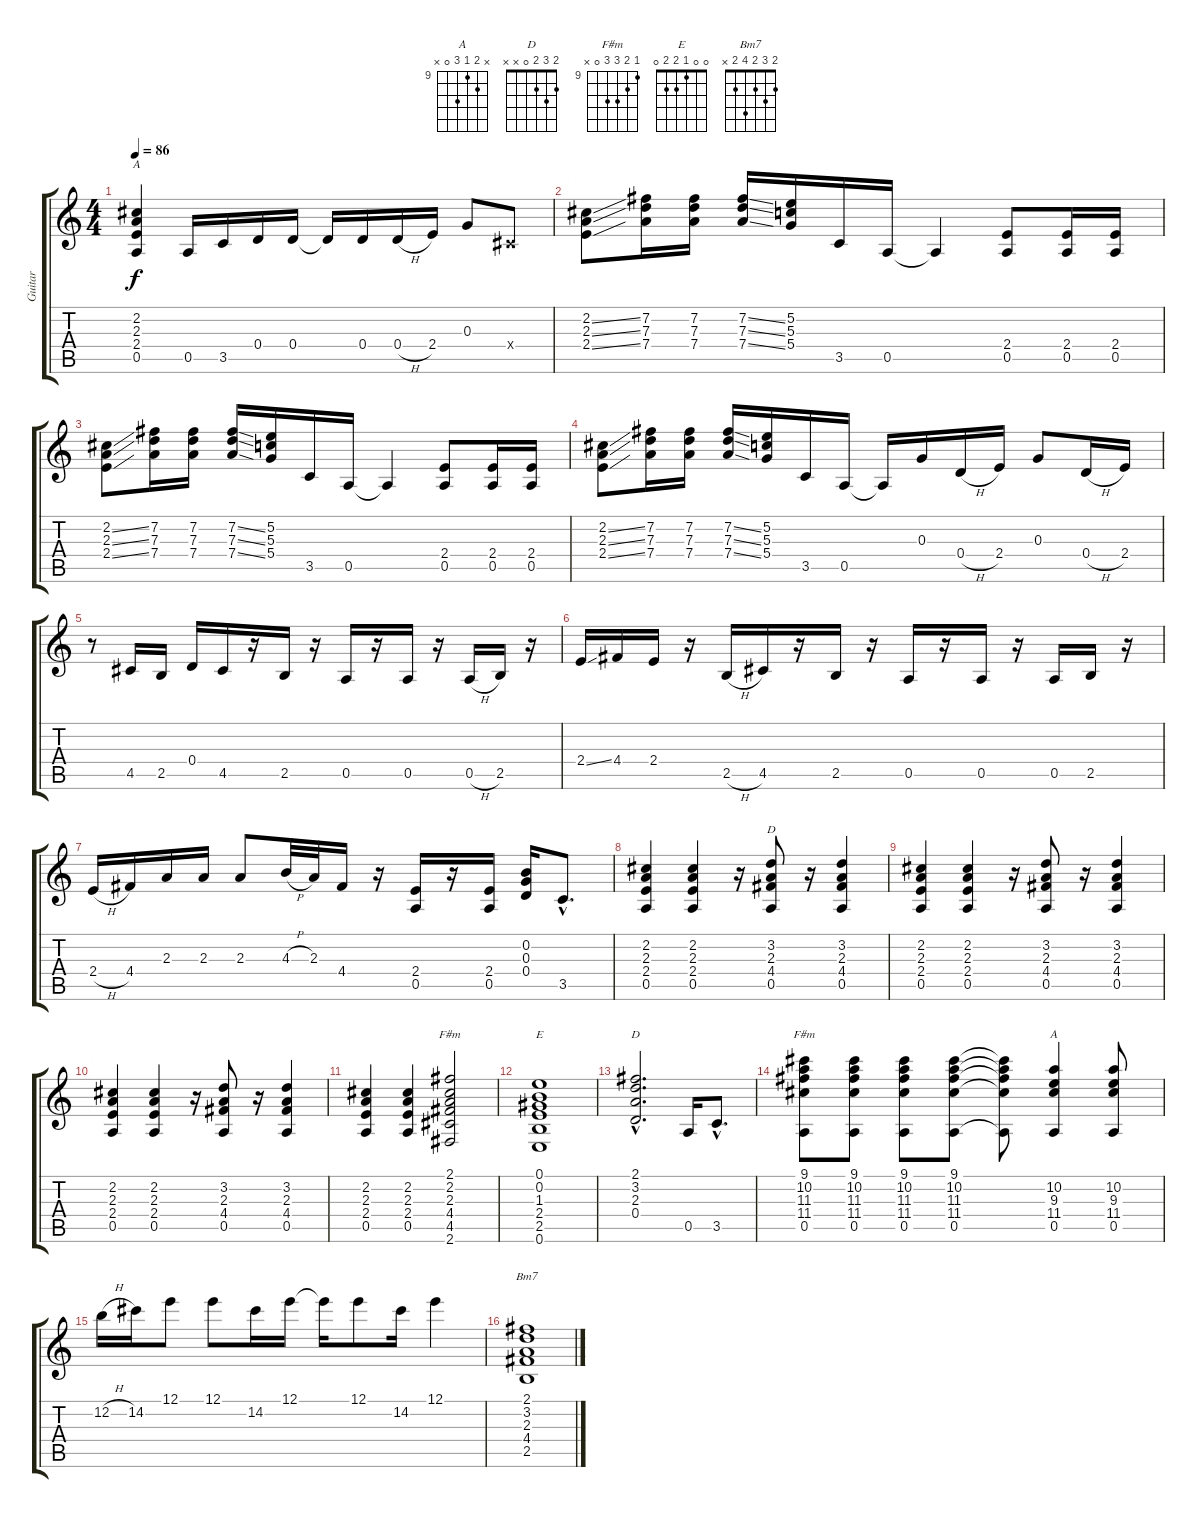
\track ("Guitar" "Guitar") {instrument distortionguitar}
\staff {score tabs}
\tuning (E4 B3 G3 D3 A2 E2) {hide}
\chord ("A" x 2 2 2 0 x)
\chord ("D" x 3 2 4 0 x)
\chord ("F#m" 2 2 2 4 4 2)
\chord ("E" 0 0 1 2 2 0)
\chord ("D" 2 3 2 0 x x)
\chord ("F#m" 9 10 11 11 0 x) {firstfret 9}
\chord ("A" x 10 9 11 0 x) {firstfret 9}
\chord ("Bm7" 2 3 2 4 2 x)
\ts (4 4)
\tempo 86
\clef g2
\ks c
(2.2 2.3 2.4 0.5).4{ch "A" dy f} 0.5.16 3.5.16 0.4.16 0.4.16 0.4{t}.16 0.4.16 0.4{h}.16 2.4.16 0.3.8 -1.4{x}.8 |
(2.2{ss} 2.3{ss} 2.4{ss}).8 (7.2 7.3 7.4).16 (7.2 7.3 7.4).16 (7.2{ss} 7.3{ss} 7.4{ss}).16 (5.2 5.3 5.4).16 3.5.16 0.5.16 0.5{t}.4 (2.4 0.5).8 (2.4 0.5).16 (2.4 0.5).16 |
(2.2{ss} 2.3{ss} 2.4{ss}).8 (7.2 7.3 7.4).16 (7.2 7.3 7.4).16 (7.2{ss} 7.3{ss} 7.4{ss}).16 (5.2 5.3 5.4).16 3.5.16 0.5.16 0.5{t}.4 (2.4 0.5).8 (2.4 0.5).16 (2.4 0.5).16 |
(2.2{ss} 2.3{ss} 2.4{ss}).8 (7.2 7.3 7.4).16 (7.2 7.3 7.4).16 (7.2{ss} 7.3{ss} 7.4{ss}).16 (5.2 5.3 5.4).16 3.5.16 0.5.16 0.5{t}.16 0.3.16 0.4{h}.16 2.4.16 0.3.8 0.4{h}.16 2.4.16 |
r.8 4.5.16 2.5.16 0.4.16 4.5.16 r.16 2.5.16 r.16 0.5.16 r.16 0.5.16 r.16 0.5{h}.16 2.5.16 r.16 |
2.4{ss}.16 4.4.16 2.4.16 r.16 2.5{h}.16 4.5.16 r.16 2.5.16 r.16 0.5.16 r.16 0.5.16 r.16 0.5.16 2.5.16 r.16 |
2.4{h}.16 4.4.16 2.3.16 2.3.16 2.3.8 4.3{h}.32 2.3.32 4.4.16 r.16 (2.4 0.5).16 r.16 (2.4 0.5).16 (0.2 0.3 0.4).16 3.5{hac}.8{d} |
(2.2 2.3 2.4 0.5).4 (2.2 2.3 2.4 0.5).4 r.16 (3.2 2.3 4.4 0.5).8{ch "D"} r.16 (3.2 2.3 4.4 0.5).4 |
(2.2 2.3 2.4 0.5).4 (2.2 2.3 2.4 0.5).4 r.16 (3.2 2.3 4.4 0.5).8 r.16 (3.2 2.3 4.4 0.5).4 |
(2.2 2.3 2.4 0.5).4 (2.2 2.3 2.4 0.5).4 r.16 (3.2 2.3 4.4 0.5).8 r.16 (3.2 2.3 4.4 0.5).4 |
(2.2 2.3 2.4 0.5).4 (2.2 2.3 2.4 0.5).4 (2.1 2.2 2.3 4.4 4.5 2.6).2{ch "F#m"} |
(0.1 0.2 1.3 2.4 2.5 0.6).1{ch "E"} |
(2.1{hac} 3.2{hac} 2.3{hac} 0.4{hac}).2{d ch "D"} 0.5.16 3.5{hac}.8{d} |
(9.1 10.2 11.3 11.4 0.5).8{ch "F#m"} (9.1 10.2 11.3 11.4 0.5).8 (9.1 10.2 11.3 11.4 0.5).8 (9.1 10.2 11.3 11.4 0.5).8 (9.1{t} 10.2{t} 11.3{t} 11.4{t} 0.5{t}).8 (10.2 9.3 11.4 0.5).4{ch "A"} (10.2 9.3 11.4 0.5).8 |
12.2{h}.16 14.2.16 12.1.8 12.1.8 14.2.16 12.1.16 12.1{t}.16 12.1.8 14.2.16 12.1.4 |
(2.1 3.2 2.3 4.4 2.5).1{ch "Bm7"}
